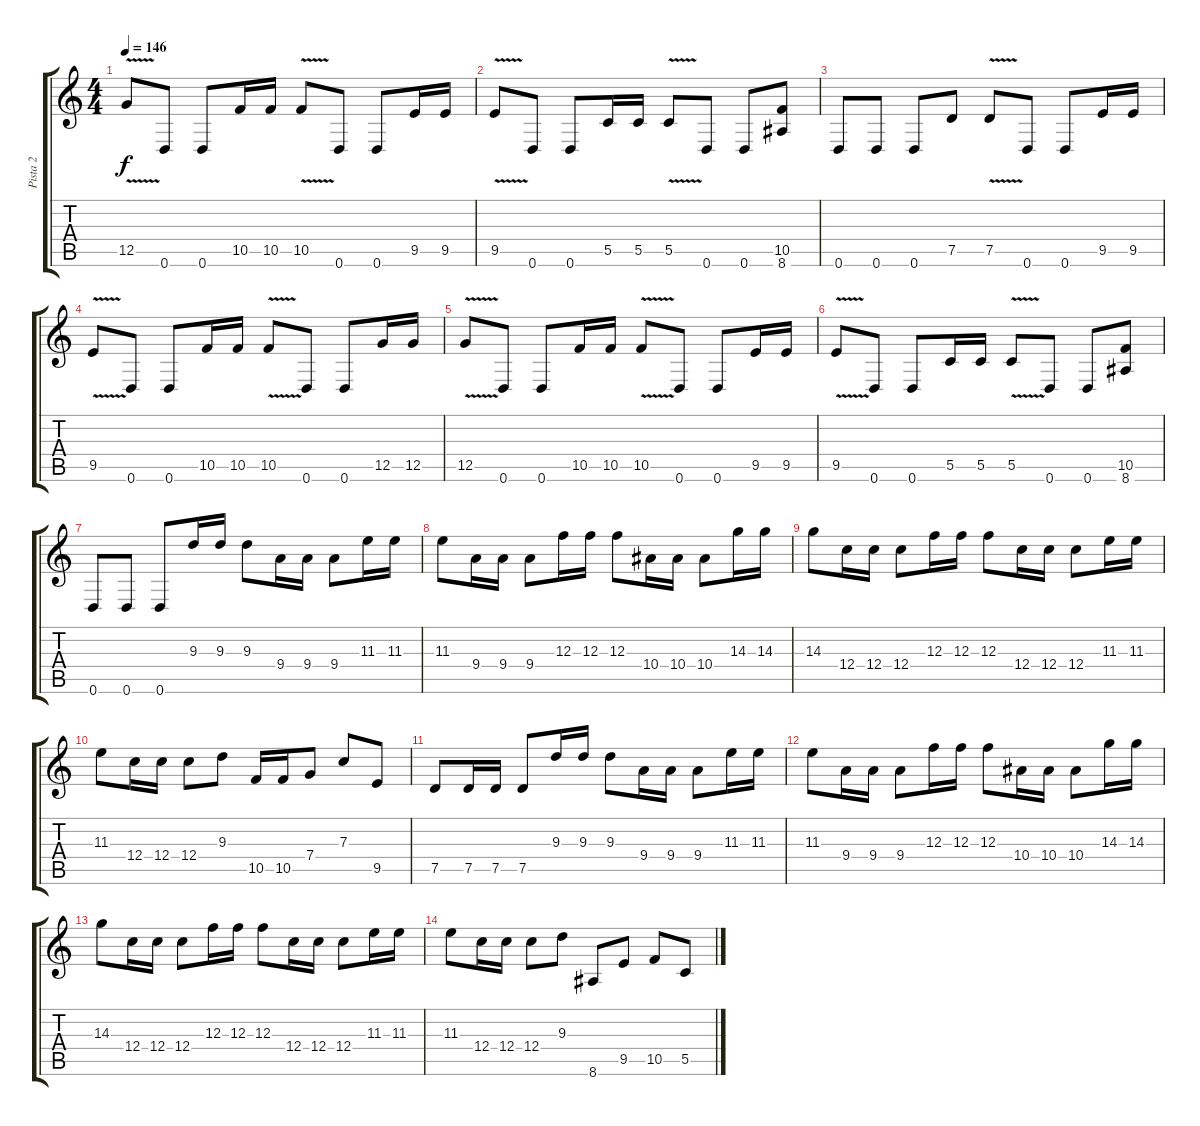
\track ("Pista 2" "Pista 2") {instrument distortionguitar}
\staff {score tabs}
\tuning (D4 A3 F3 C3 G2 D2) {hide}
\ts (4 4)
\tempo 146
\clef g2
\ks c
12.5{v}.8{dy f} 0.6.8 0.6.8 10.5.16 10.5.16 10.5{v}.8 0.6.8 0.6.8 9.5.16 9.5.16 |
9.5{v}.8 0.6.8 0.6.8 5.5.16 5.5.16 5.5{v}.8 0.6.8 0.6.8 (10.5 8.6).8 |
0.6.8 0.6.8 0.6.8 7.5.8 7.5{v}.8 0.6.8 0.6.8 9.5.16 9.5.16 |
9.5{v}.8 0.6.8 0.6.8 10.5.16 10.5.16 10.5{v}.8 0.6.8 0.6.8 12.5.16 12.5.16 |
12.5{v}.8 0.6.8 0.6.8 10.5.16 10.5.16 10.5{v}.8 0.6.8 0.6.8 9.5.16 9.5.16 |
9.5{v}.8 0.6.8 0.6.8 5.5.16 5.5.16 5.5{v}.8 0.6.8 0.6.8 (10.5 8.6).8 |
0.6.8 0.6.8 0.6.8 9.3.16 9.3.16 9.3.8 9.4.16 9.4.16 9.4.8 11.3.16 11.3.16 |
11.3.8 9.4.16 9.4.16 9.4.8 12.3.16 12.3.16 12.3.8 10.4.16 10.4.16 10.4.8 14.3.16 14.3.16 |
14.3.8 12.4.16 12.4.16 12.4.8 12.3.16 12.3.16 12.3.8 12.4.16 12.4.16 12.4.8 11.3.16 11.3.16 |
11.3.8 12.4.16 12.4.16 12.4.8 9.3.8 10.5.16 10.5.16 7.4.8 7.3.8 9.5.8 |
7.5.8 7.5.16 7.5.16 7.5.8 9.3.16 9.3.16 9.3.8 9.4.16 9.4.16 9.4.8 11.3.16 11.3.16 |
11.3.8 9.4.16 9.4.16 9.4.8 12.3.16 12.3.16 12.3.8 10.4.16 10.4.16 10.4.8 14.3.16 14.3.16 |
14.3.8 12.4.16 12.4.16 12.4.8 12.3.16 12.3.16 12.3.8 12.4.16 12.4.16 12.4.8 11.3.16 11.3.16 |
11.3.8 12.4.16 12.4.16 12.4.8 9.3.8 8.6.8 9.5.8 10.5.8 5.5.8
